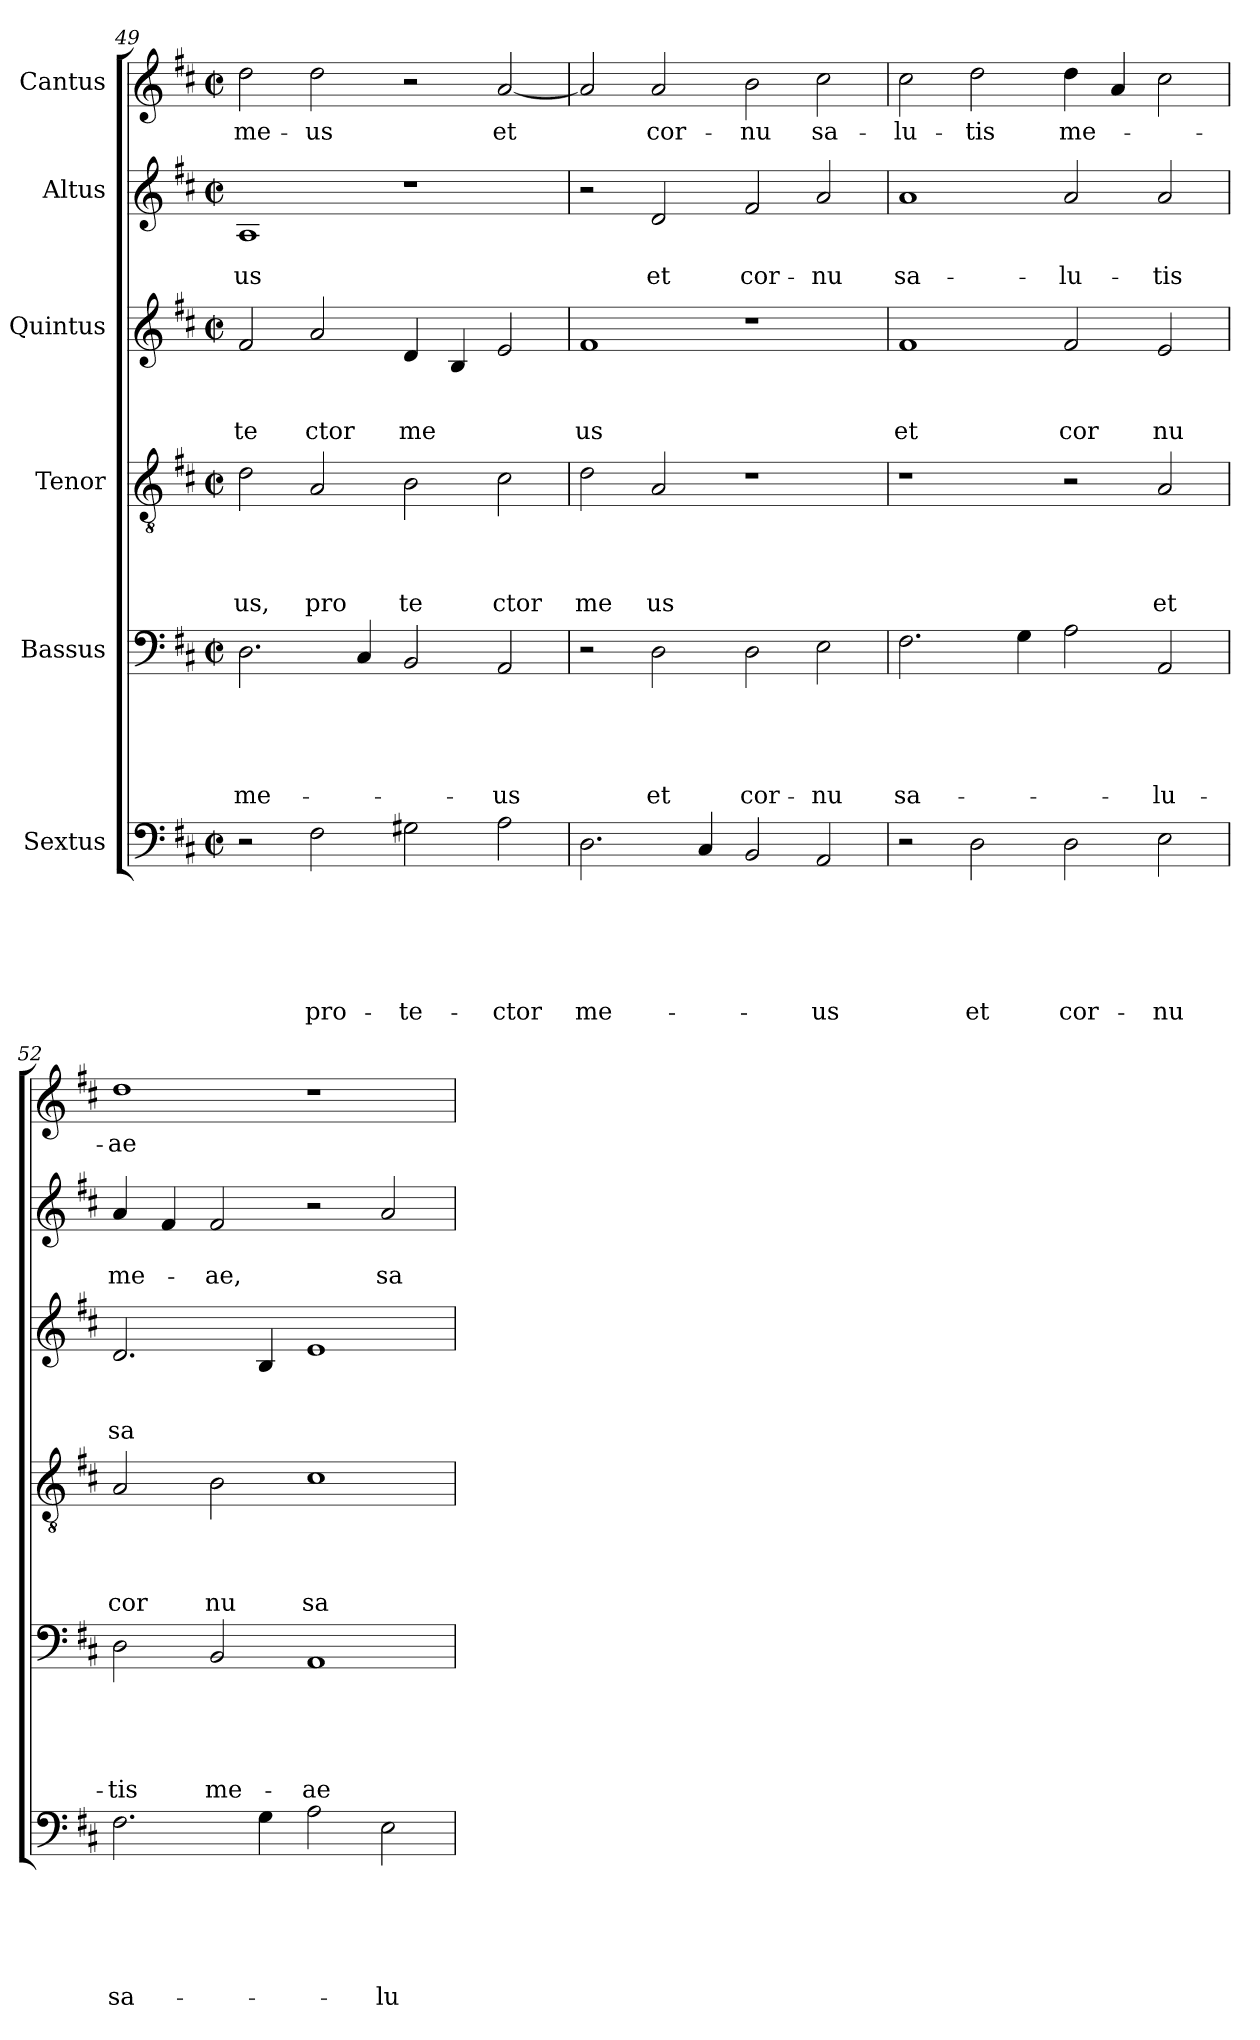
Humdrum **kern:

**kern	**text	**text	**text	**text	**text	**text	**kern	**text	**text	**text	**text	**text	**kern	**text	**text	**text	**text	**kern	**text	**text	**text	**kern	**text	**text	**kern	**text
*part6	*part6	*part6	*part6	*part6	*part6	*part6	*part5	*part5	*part5	*part5	*part5	*part5	*part4	*part4	*part4	*part4	*part4	*part3	*part3	*part3	*part3	*part2	*part2	*part2	*part1	*part1
*staff6	*staff6	*staff6	*staff6	*staff6	*staff6	*staff6	*staff5	*staff5	*staff5	*staff5	*staff5	*staff5	*staff4	*staff4	*staff4	*staff4	*staff4	*staff3	*staff3	*staff3	*staff3	*staff2	*staff2	*staff2	*staff1	*staff1
*I"Sextus	*	*	*	*	*	*	*I"Bassus	*	*	*	*	*	*I"Tenor	*	*	*	*	*I"Quintus	*	*	*	*I"Altus	*	*	*I"Cantus	*
*clefF4	*	*	*	*	*	*	*clefF4	*	*	*	*	*	*clefGv2	*	*	*	*	*clefG2	*	*	*	*clefG2	*	*	*clefG2	*
*k[f#c#]	*	*	*	*	*	*	*k[f#c#]	*	*	*	*	*	*k[f#c#]	*	*	*	*	*k[f#c#]	*	*	*	*k[f#c#]	*	*	*k[f#c#]	*
*D:	*	*	*	*	*	*	*D:	*	*	*	*	*	*D:	*	*	*	*	*D:	*	*	*	*D:	*	*	*D:	*
*M2/2	*	*	*	*	*	*	*M2/2	*	*	*	*	*	*M2/2	*	*	*	*	*M2/2	*	*	*	*M2/2	*	*	*M2/2	*
*met(c|)	*	*	*	*	*	*	*met(c|)	*	*	*	*	*	*met(c|)	*	*	*	*	*met(c|)	*	*	*	*met(c|)	*	*	*met(c|)	*
=49	=49	=49	=49	=49	=49	=49	=49	=49	=49	=49	=49	=49	=49	=49	=49	=49	=49	=49	=49	=49	=49	=49	=49	=49	=49	=49
!	!	!	!	!	!	!	!	!	!	!	!	!LO:LY:b	!	!	!	!	!LO:LY:b	!	!	!	!LO:LY:b	!	!	!LO:LY:b	!	!LO:LY:b
2r	.	.	.	.	.	.	2.D\	.	.	.	.	me-	2d\	.	.	.	us,	2f#/	.	.	te	1A	.	-us	2dd\	me-
!	!	!	!	!	!	!LO:LY:b	!	!	!	!	!	!	!	!	!	!	!LO:LY:b	!	!	!	!LO:LY:b	!	!	!	!	!LO:LY:b
2F#\	.	.	.	.	.	pro-	.	.	.	.	.	.	2A/	.	.	.	pro	2a/	.	.	ctor	.	.	.	2dd\	-us
.	.	.	.	.	.	.	4C#/	.	.	.	.	.	.	.	.	.	.	.	.	.	.	.	.	.	.	.
!	!	!	!	!	!	!LO:LY:b	!	!	!	!	!	!	!	!	!	!	!LO:LY:b	!	!	!	!LO:LY:b	!	!	!	!	!
2G#X\	.	.	.	.	.	-te-	2BB/	.	.	.	.	.	2B\	.	.	.	te	4d/	.	.	me	1r	.	.	2r	.
.	.	.	.	.	.	.	.	.	.	.	.	.	.	.	.	.	.	4B/	.	.	.	.	.	.	.	.
!	!	!	!	!	!	!LO:LY:b	!	!	!	!	!	!LO:LY:b	!	!	!	!	!LO:LY:b	!	!	!	!	!	!	!	!	!LO:LY:b
2A\	.	.	.	.	.	-ctor	2AA/	.	.	.	.	-us	2c#\	.	.	.	ctor	2e/	.	.	.	.	.	.	[<2a/	et
=50	=50	=50	=50	=50	=50	=50	=50	=50	=50	=50	=50	=50	=50	=50	=50	=50	=50	=50	=50	=50	=50	=50	=50	=50	=50	=50
!	!	!	!	!	!	!LO:LY:b	!	!	!	!	!	!	!	!	!	!	!LO:LY:b	!	!	!	!LO:LY:b	!	!	!	!	!
2.D\	.	.	.	.	.	me-	2r	.	.	.	.	.	2d\	.	.	.	me	1f#	.	.	us	2r	.	.	2a/]	.
!	!	!	!	!	!	!	!	!	!	!	!	!LO:LY:b	!	!	!	!	!LO:LY:b	!	!	!	!	!	!	!LO:LY:b	!	!LO:LY:b
.	.	.	.	.	.	.	2D\	.	.	.	.	et	2A/	.	.	.	us	.	.	.	.	2d/	.	et	2a/	cor-
4C#/	.	.	.	.	.	.	.	.	.	.	.	.	.	.	.	.	.	.	.	.	.	.	.	.	.	.
!	!	!	!	!	!	!	!	!	!	!	!	!LO:LY:b	!	!	!	!	!	!	!	!	!	!	!	!LO:LY:b	!	!LO:LY:b
2BB/	.	.	.	.	.	.	2D\	.	.	.	.	cor-	1r	.	.	.	.	1r	.	.	.	2f#/	.	cor-	2b\	-nu
!	!	!	!	!	!	!LO:LY:b	!	!	!	!	!	!LO:LY:b	!	!	!	!	!	!	!	!	!	!	!	!LO:LY:b	!	!LO:LY:b
2AA/	.	.	.	.	.	-us	2E\	.	.	.	.	-nu	.	.	.	.	.	.	.	.	.	2a/	.	-nu	2cc#\	sa-
=51	=51	=51	=51	=51	=51	=51	=51	=51	=51	=51	=51	=51	=51	=51	=51	=51	=51	=51	=51	=51	=51	=51	=51	=51	=51	=51
!	!	!	!	!	!	!	!	!	!	!	!	!LO:LY:b	!	!	!	!	!	!	!	!	!LO:LY:b	!	!	!LO:LY:b	!	!LO:LY:b
2r	.	.	.	.	.	.	2.F#\	.	.	.	.	sa-	1r	.	.	.	.	1f#	.	.	et	1a	.	sa-	2cc#\	-lu-
!	!	!	!	!	!	!LO:LY:b	!	!	!	!	!	!	!	!	!	!	!	!	!	!	!	!	!	!	!	!LO:LY:b
2D\	.	.	.	.	.	et	.	.	.	.	.	.	.	.	.	.	.	.	.	.	.	.	.	.	2dd\	-tis
.	.	.	.	.	.	.	4G\	.	.	.	.	.	.	.	.	.	.	.	.	.	.	.	.	.	.	.
!	!	!	!	!	!	!LO:LY:b	!	!	!	!	!	!	!	!	!	!	!	!	!	!	!LO:LY:b	!	!	!LO:LY:b	!	!LO:LY:b
2D\	.	.	.	.	.	cor-	2A\	.	.	.	.	.	2r	.	.	.	.	2f#/	.	.	cor	2a/	.	-lu-	4dd\	me-
.	.	.	.	.	.	.	.	.	.	.	.	.	.	.	.	.	.	.	.	.	.	.	.	.	4a/	.
!	!	!	!	!	!	!LO:LY:b	!	!	!	!	!	!LO:LY:b	!	!	!	!	!LO:LY:b	!	!	!	!LO:LY:b	!	!	!LO:LY:b	!	!
2E\	.	.	.	.	.	-nu	2AA/	.	.	.	.	-lu-	2A/	.	.	.	et	2e/	.	.	nu	2a/	.	-tis	2cc#\	.
=52	=52	=52	=52	=52	=52	=52	=52	=52	=52	=52	=52	=52	=52	=52	=52	=52	=52	=52	=52	=52	=52	=52	=52	=52	=52	=52
!	!	!	!	!	!	!LO:LY:b	!	!	!	!	!	!LO:LY:b	!	!	!	!	!LO:LY:b	!	!	!	!LO:LY:b	!	!	!LO:LY:b	!	!LO:LY:b
2.F#\	.	.	.	.	.	sa-	2D\	.	.	.	.	-tis	2A/	.	.	.	cor	2.d/	.	.	sa	4a/	.	me-	1dd	-ae
.	.	.	.	.	.	.	.	.	.	.	.	.	.	.	.	.	.	.	.	.	.	4f#/	.	.	.	.
!	!	!	!	!	!	!	!	!	!	!	!	!LO:LY:b	!	!	!	!	!LO:LY:b	!	!	!	!	!	!	!LO:LY:b	!	!
.	.	.	.	.	.	.	2BB/	.	.	.	.	me-	2B\	.	.	.	nu	.	.	.	.	2f#/	.	-ae,	.	.
4G\	.	.	.	.	.	.	.	.	.	.	.	.	.	.	.	.	.	4B/	.	.	.	.	.	.	.	.
!	!	!	!	!	!	!	!	!	!	!	!	!LO:LY:b	!	!	!	!	!LO:LY:b	!	!	!	!	!	!	!	!	!
2A\	.	.	.	.	.	.	1AA	.	.	.	.	-ae	1c#	.	.	.	sa	1e	.	.	.	2r	.	.	1r	.
!	!	!	!	!	!	!LO:LY:b	!	!	!	!	!	!	!	!	!	!	!	!	!	!	!	!	!	!LO:LY:b	!	!
2E\	.	.	.	.	.	-lu-	.	.	.	.	.	.	.	.	.	.	.	.	.	.	.	2a/	.	sa-	.	.
=	=	=	=	=	=	=	=	=	=	=	=	=	=	=	=	=	=	=	=	=	=	=	=	=	=	=
*-	*-	*-	*-	*-	*-	*-	*-	*-	*-	*-	*-	*-	*-	*-	*-	*-	*-	*-	*-	*-	*-	*-	*-	*-	*-	*-
